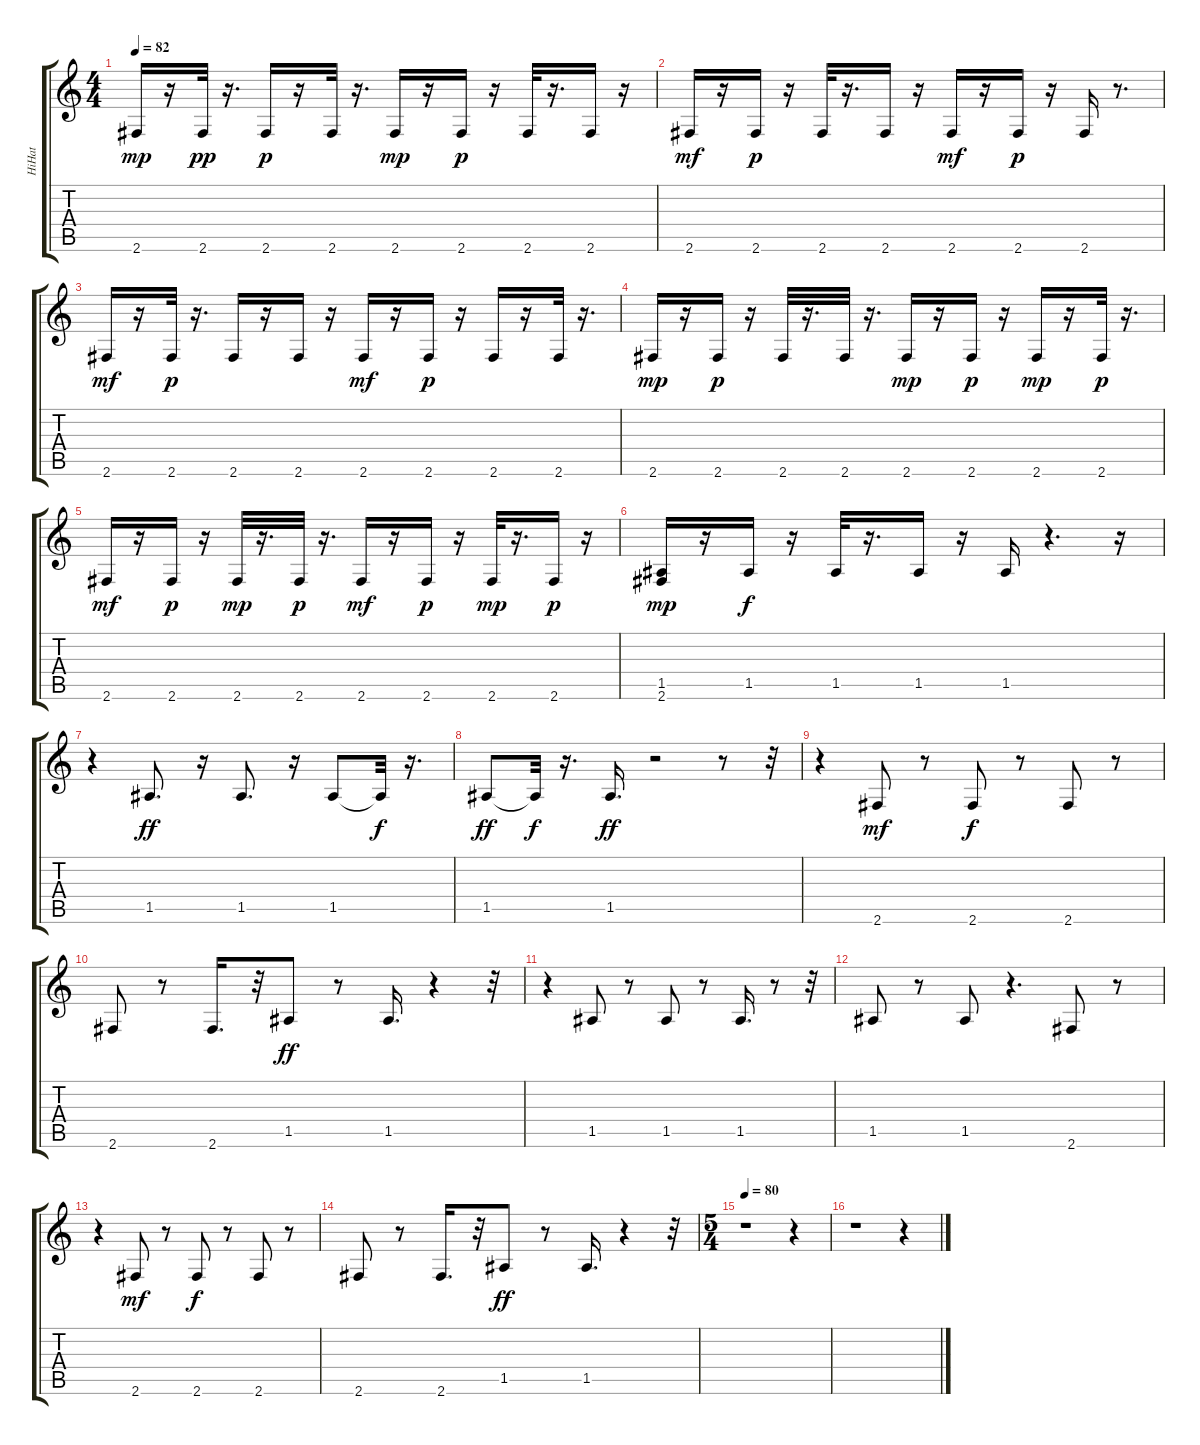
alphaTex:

\track ("HiHat" "HiHat") {instrument acousticguitarsteel}
\staff {score tabs}
\tuning (E4 B3 G3 D3 A2 E2) {hide}
\ts (4 4)
\tempo 82
\clef g2
\ks c
2.6.16{dy mp} r.16 2.6.32{dy pp} r.16{d} 2.6.16{dy p} r.16 2.6.32 r.16{d} 2.6.16{dy mp} r.16 2.6.16{dy p} r.16 2.6.32 r.16{d} 2.6.16 r.16 |
2.6.16{dy mf} r.16 2.6.16{dy p} r.16 2.6.32 r.16{d} 2.6.16 r.16 2.6.16{dy mf} r.16 2.6.16{dy p} r.16 2.6.16 r.8{d} |
2.6.16{dy mf} r.16 2.6.32{dy p} r.16{d} 2.6.16 r.16 2.6.16 r.16 2.6.16{dy mf} r.16 2.6.16{dy p} r.16 2.6.16 r.16 2.6.32 r.16{d} |
2.6.16{dy mp} r.16 2.6.16{dy p} r.16 2.6.32 r.16{d} 2.6.32 r.16{d} 2.6.16{dy mp} r.16 2.6.16{dy p} r.16 2.6.16{dy mp} r.16 2.6.32{dy p} r.16{d} |
2.6.16{dy mf} r.16 2.6.16{dy p} r.16 2.6.32{dy mp} r.16{d} 2.6.32{dy p} r.16{d} 2.6.16{dy mf} r.16 2.6.16{dy p} r.16 2.6.32{dy mp} r.16{d} 2.6.16{dy p} r.16 |
(1.5 2.6).16{dy mp} r.16 1.5.16{dy f} r.16 1.5.32 r.16{d} 1.5.16 r.16 1.5.16 r.4{d} r.16 |
r.4 1.5.8{d dy ff} r.16 1.5.8{d} r.16 1.5.8 1.5{t}.32{dy f} r.16{d} |
1.5.8{dy ff} 1.5{t}.32{dy f} r.16{d} 1.5.16{d dy ff} r.2 r.8 r.32 |
r.4 2.6.8{dy mf} r.8 2.6.8{dy f} r.8 2.6.8 r.8 |
2.6.8 r.8 2.6.16{d} r.32 1.5.8{dy ff} r.8 1.5.16{d} r.4 r.32 |
r.4 1.5.8 r.8 1.5.8 r.8 1.5.16{d} r.8 r.32 |
1.5.8 r.8 1.5.8 r.4{d} 2.6.8 r.8 |
r.4 2.6.8{dy mf} r.8 2.6.8{dy f} r.8 2.6.8 r.8 |
2.6.8 r.8 2.6.16{d} r.32 1.5.8{dy ff} r.8 1.5.16{d} r.4 r.32 |
\ts (5 4)
\tempo 80
r.1 r.4 |
r.1 r.4
